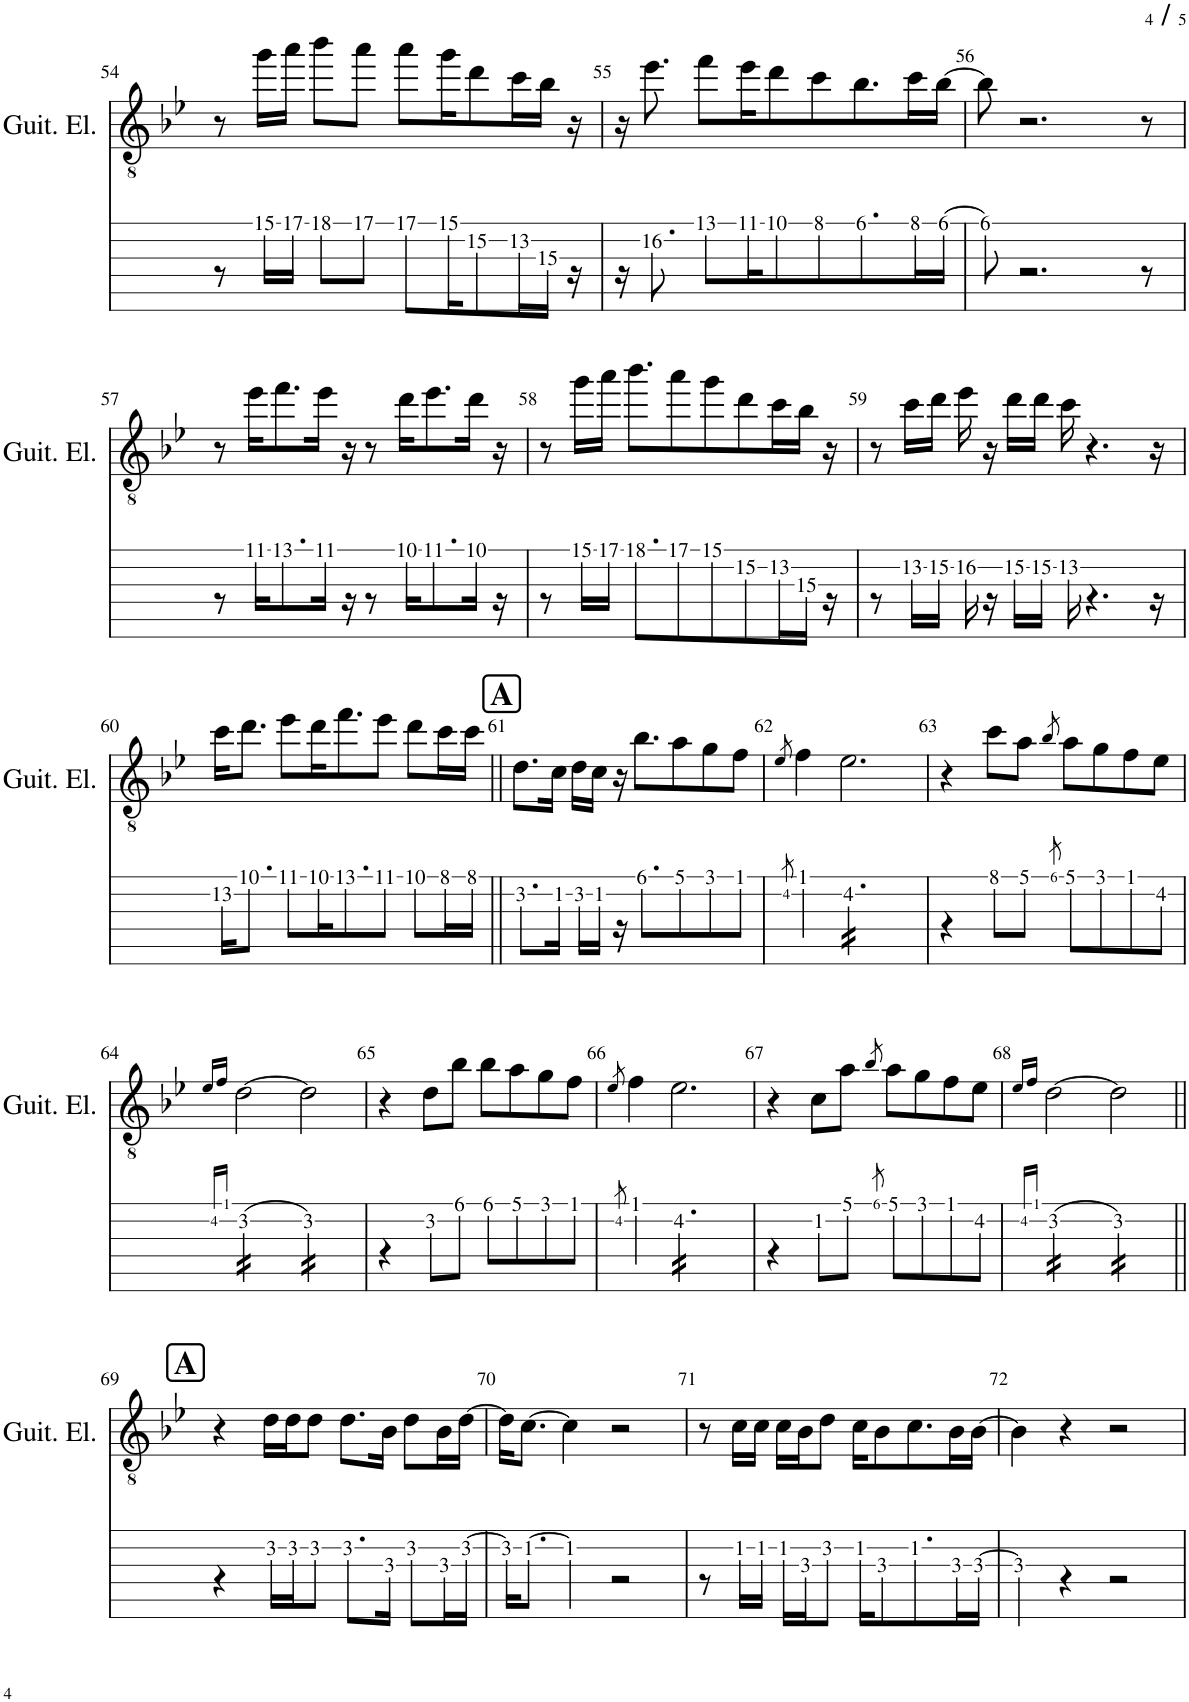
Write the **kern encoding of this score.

**kern	**kern
*part2	*part1
*staff2	*staff1
*I"Guitare électrique (Tablature)	*I"Guitare électrique
*	*I'Guit. El.
!!LO:PB:g=z
*	*clefGv2
*k[b-e-]	*k[b-e-]
*M4/4	*M4/4
=54	=54
8r	8r
16gg\LL	16gg\LL
16aa\JJ	16aa\JJ
8bb-\L	8bb-\L
8aa\J	8aa\J
8aa\L	8aa\L
16gg\K	16gg\K
8dd\	8dd\
16cc\L	16cc\L
16b-\JJ	16b-\JJ
16r	16r
=55	=55
16r	16r
8.ee-\	8.ee-\
8ff\L	8ff\L
16ee-\K	16ee-\K
8dd\	8dd\
8cc\	8cc\
8.b-\	8.b-\
16cc\L	16cc\L
[16b-\JJ	[16b-\JJ
=56	=56
8b-\]	8b-\]
2.r	2.r
8r	8r
!!LO:LB:g=z
=57	=57
8r	8r
16ee-\KL	16ee-\KL
8.ff\	8.ff\
16ee-\Jk	16ee-\Jk
16r	16r
8r	8r
16dd\KL	16dd\KL
8.ee-\	8.ee-\
16dd\Jk	16dd\Jk
16r	16r
=58	=58
8r	8r
16gg\LL	16gg\LL
16aa\JJ	16aa\JJ
8.bb-\L	8.bb-\L
8aa\	8aa\
8gg\	8gg\
8dd\	8dd\
16cc\L	16cc\L
16b-\JJ	16b-\JJ
16r	16r
=59	=59
8r	8r
16cc\LL	16cc\LL
16dd\JJ	16dd\JJ
16ee-\	16ee-\
16r	16r
16dd\LL	16dd\LL
16dd\JJ	16dd\JJ
16cc\	16cc\
4.r	4.r
16r	16r
!!LO:LB:g=z
=60	=60
16cc\KL	16cc\KL
8.dd\J	8.dd\J
8ee-\L	8ee-\L
16dd\K	16dd\K
8.ff\	8.ff\
8ee-\J	8ee-\J
8dd\L	8dd\L
16cc\L	16cc\L
16cc\JJ	16cc\JJ
!!LO:REH:place=s1:a:B:cj:fs=14:t=A
=61||	=61||
8.d\L	8.d\L
16c\Jk	16c\Jk
16d\LL	16d\LL
16c\JJ	16c\JJ
16r	16r
8.b-\L	8.b-\L
8a\	8a\
8g\	8g\
8f\J	8f\J
=62	=62
8qe-/	8qe-/
4f\	4f\
2.e-\	2.e-\
=63	=63
4r	4r
8cc\L	8cc\L
8a\J	8a\J
8qb-/	8qb-/
8a\L	8a\L
8g\	8g\
8f\	8f\
8e-\J	8e-\J
!!LO:LB:g=z
=64	=64
16qe-/LL	16qe-/LL
16qf/JJ	16qf/JJ
[2d\	[2d\
2d\]	2d\]
=65	=65
4r	4r
8d\L	8d\L
8b-\J	8b-\J
8b-\L	8b-\L
8a\	8a\
8g\	8g\
8f\J	8f\J
=66	=66
8qe-/	8qe-/
4f\	4f\
2.e-\	2.e-\
=67	=67
4r	4r
8c\L	8c\L
8a\J	8a\J
8qb-/	8qb-/
8a\L	8a\L
8g\	8g\
8f\	8f\
8e-\J	8e-\J
=68	=68
16qe-/LL	16qe-/LL
16qf/JJ	16qf/JJ
[2d\	[2d\
2d\]	2d\]
!!LO:LB:g=z
!!LO:REH:place=s1:a:B:cj:fs=14:t=A
=69||	=69||
4r	4r
16d\LL	16d\LL
16d\J	16d\J
8d\J	8d\J
8.d\L	8.d\L
16B-\Jk	16B-\Jk
8d\L	8d\L
16B-\L	16B-\L
[16d\JJ	[16d\JJ
=70	=70
16d\KL]	16d\KL]
[8.c\J	[8.c\J
4c\]	4c\]
2r	2r
=71	=71
8r	8r
16c\LL	16c\LL
16c\JJ	16c\JJ
16c\LL	16c\LL
16B-\J	16B-\J
8d\J	8d\J
16c\KL	16c\KL
8B-\	8B-\
8.c\	8.c\
16B-\L	16B-\L
[16B-\JJ	[16B-\JJ
=72	=72
4B-\]	4B-\]
4r	4r
2r	2r
=	=
*-	*-
